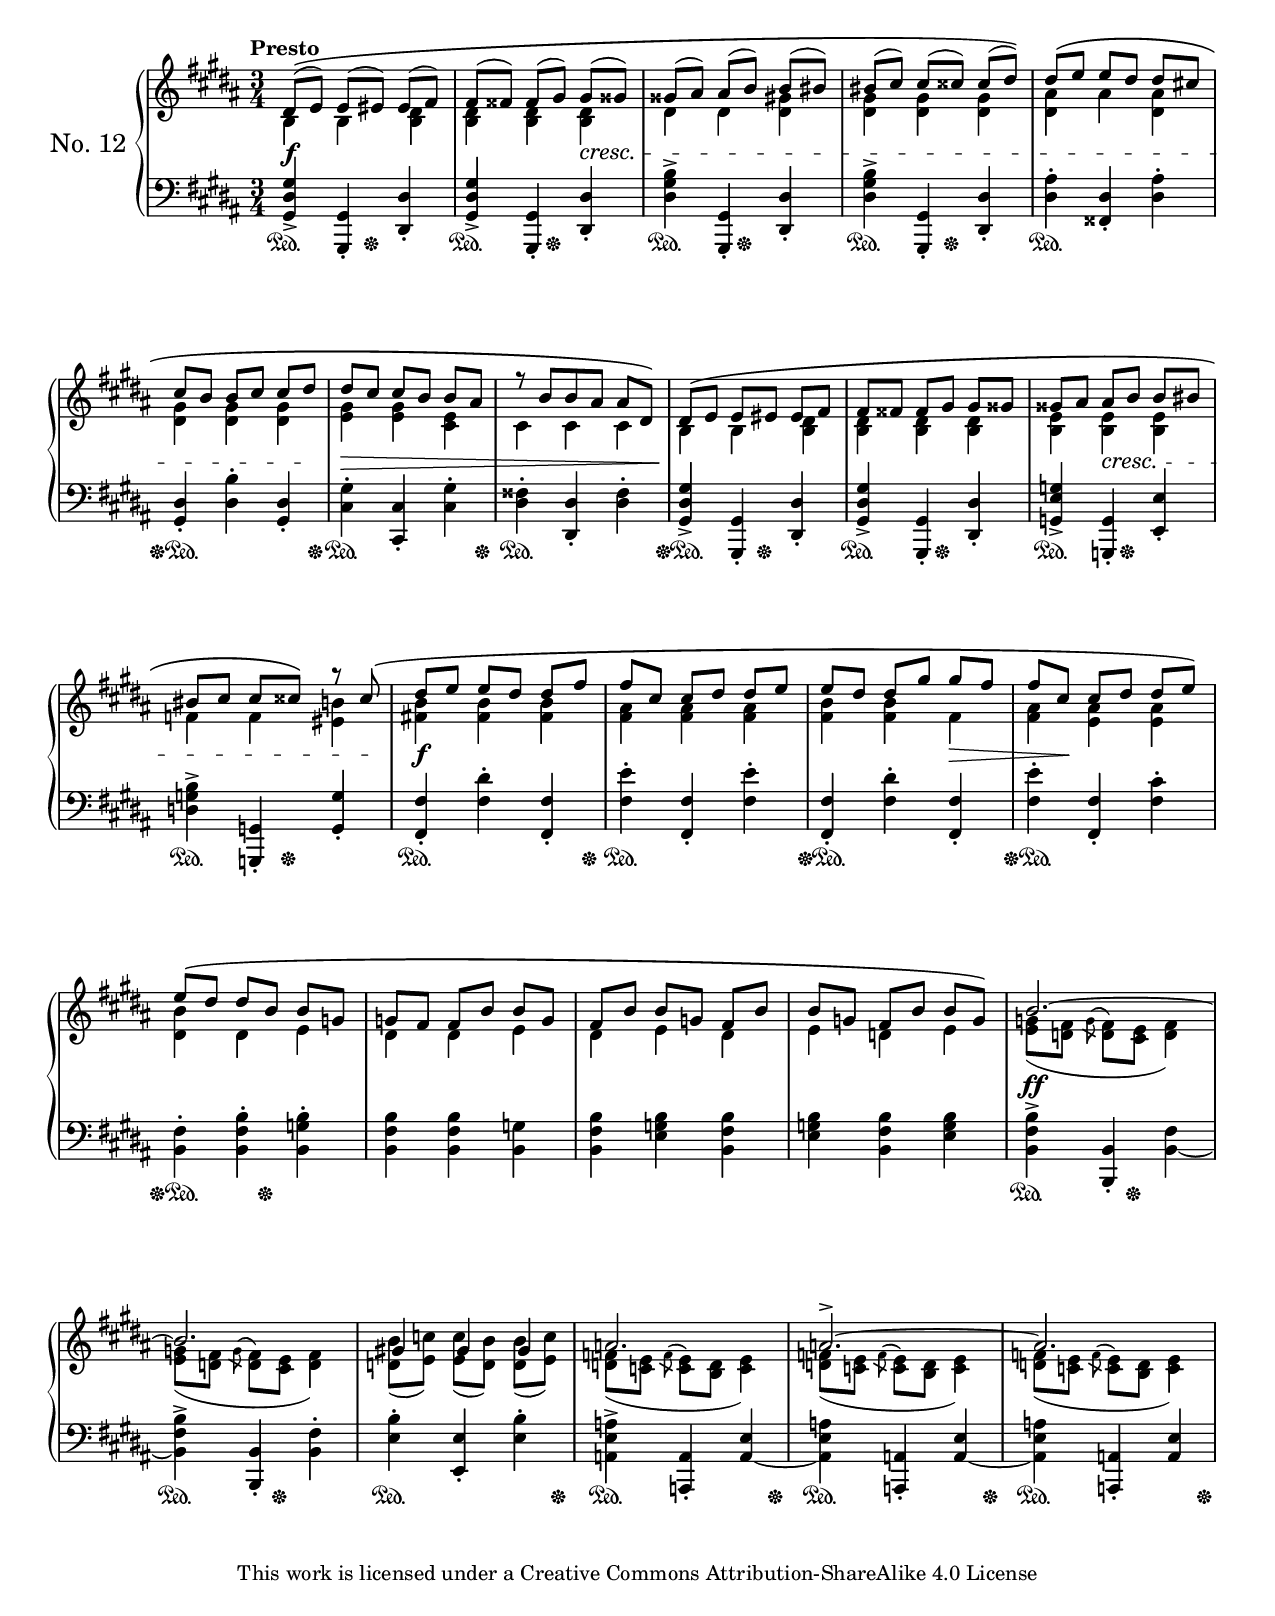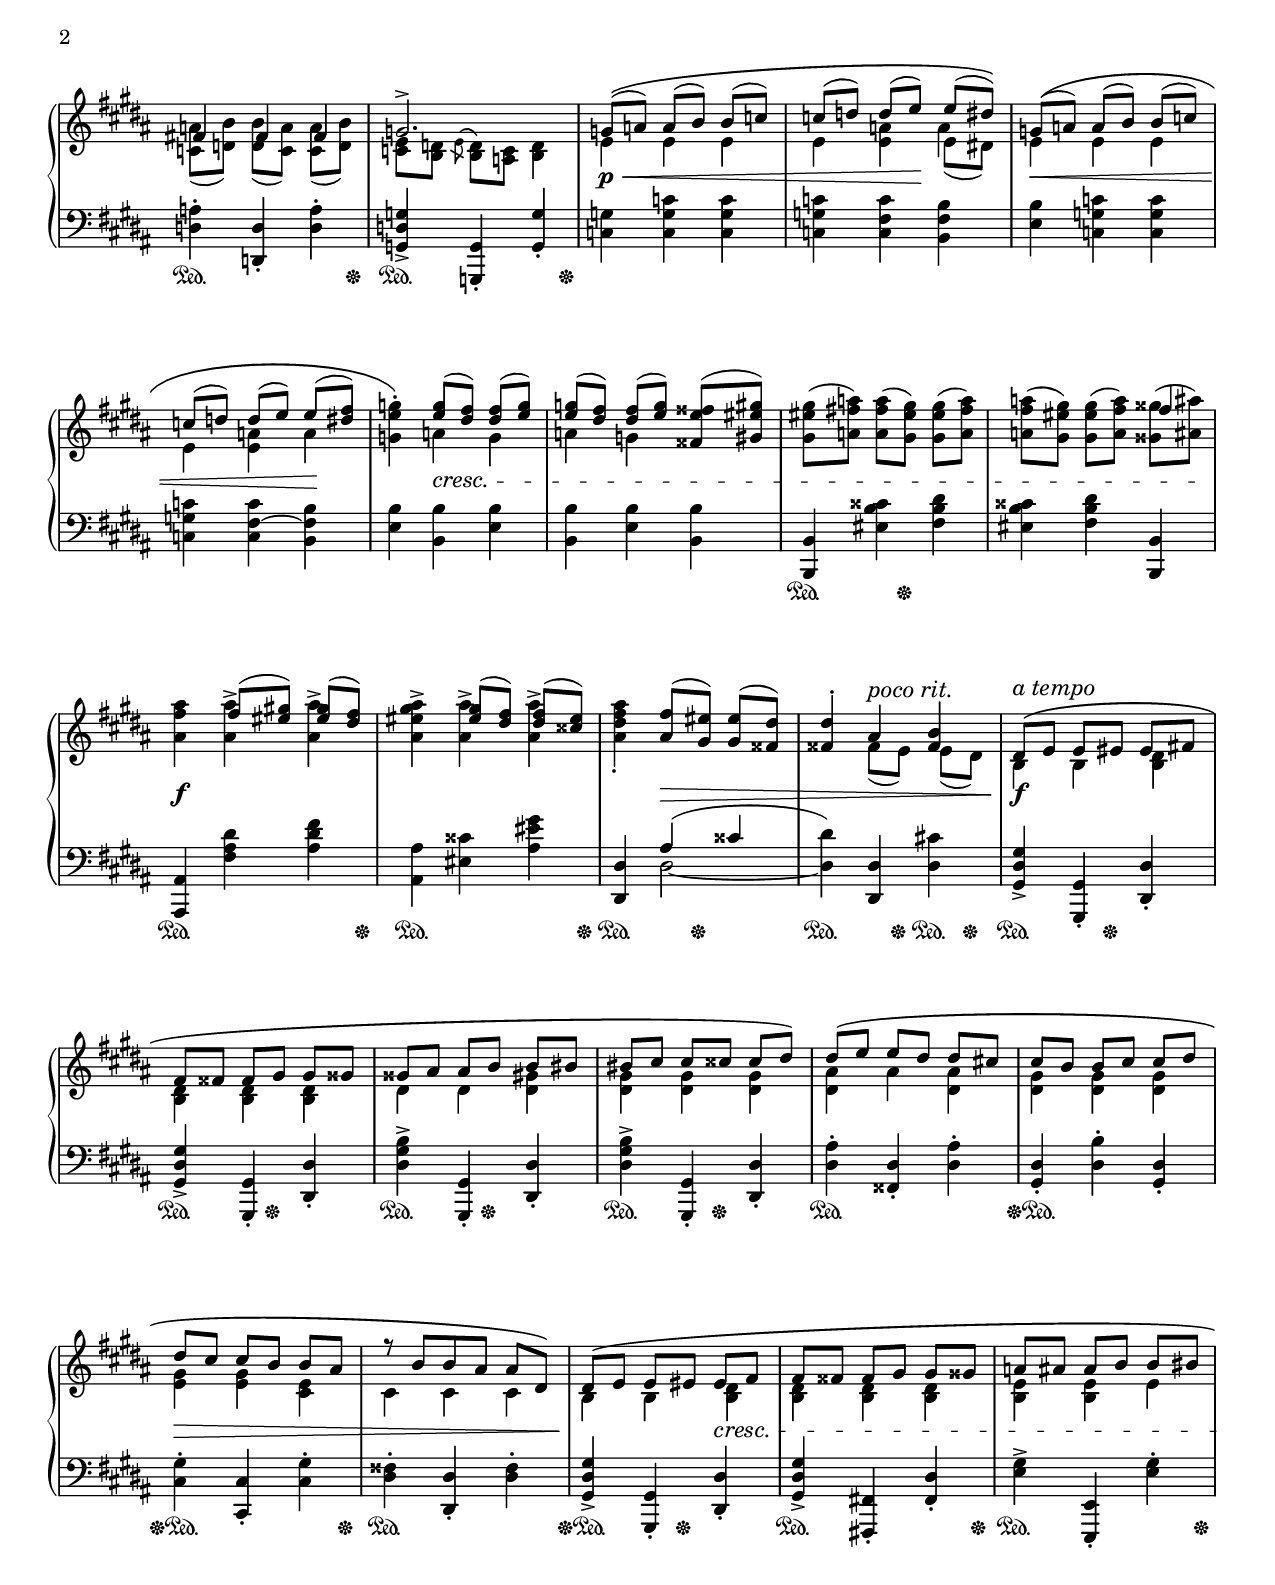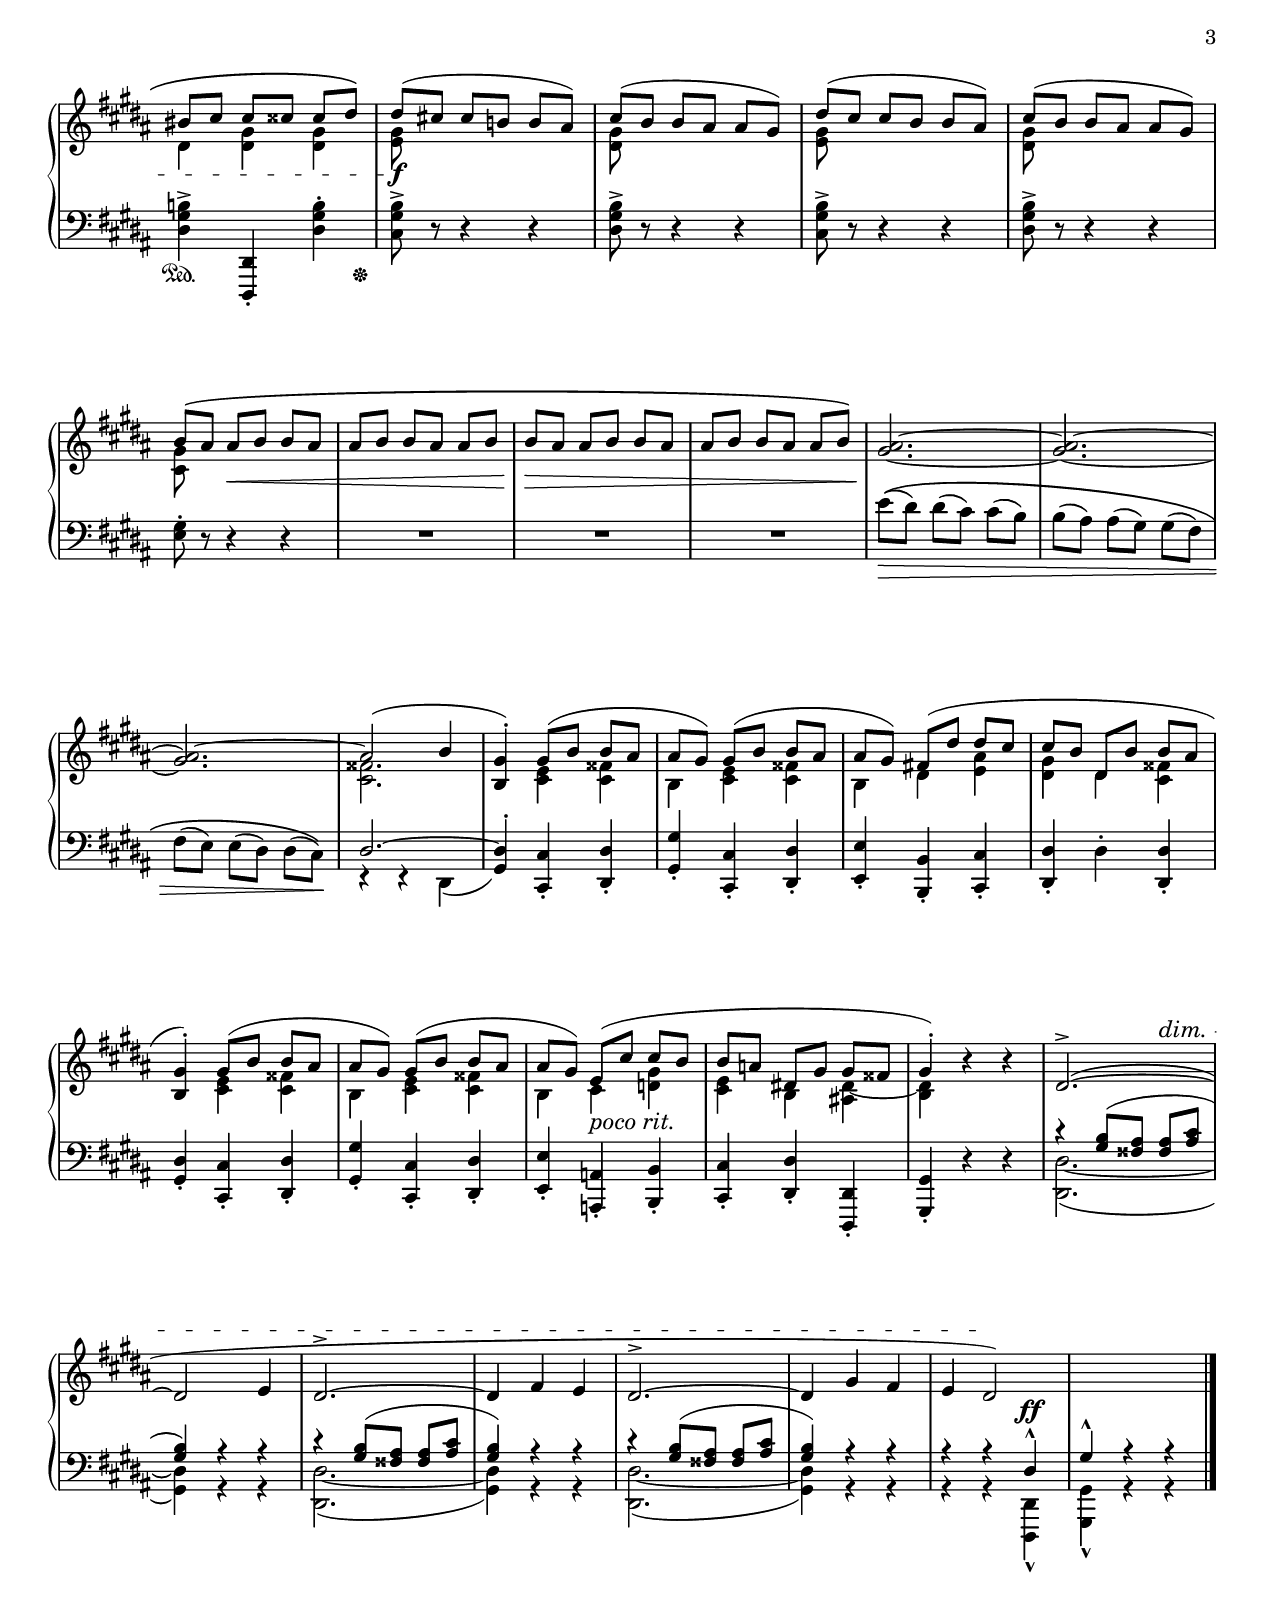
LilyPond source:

\version "2.24.0"

\include "includes/header-paper.ily"
%...+....1....+....2....+....3....+....4....+....5....+....6....+....7....+....

\version "2.24.0"

%...+....1....+....2....+....3....+....4....+....5....+....6....+....7....+....

\version "2.24.0"
\language "english"

\include "global-variables.ily"

%%% Music %%%

global = {
  \time 3/4
  \key gs \minor
  \accidentalStyle piano
  
  % Divide eight notes by twos
  \set Timing.beamExceptions = #'()
  \set Timing.baseMoment = #(ly:make-moment 1/4)
  \set Timing.beatStructure = 1,1,1
}

rightHandUpper = \relative {
  \voiceOne
  ds'8(\( e) e( es) es( fs) |
  fs8( fss) fss( gs) gs( gss) |
  gss8( as) as( b) b( bs) |
  bs( cs) cs( css) css( ds)\) |
  ds8\( e e ds ds cs |
  cs8 b b cs cs ds |
  ds8 cs cs b b as |
  r8 b[ b as] as ds,\) |
  
  \barNumberCheck 9
  ds8\( e e es es fs |
  fs8 fss fss gs gs gss |
  gss8 as as b b bs |
  bs cs cs css\) r css\( |
  ds8 e e ds ds fs |
  fs8 cs cs ds ds e |
  e8 ds ds gs gs fs |
  fs cs cs ds ds e\) |
  
  \barNumberCheck 17
  e8\( ds ds b b g |
  g8 fs fs b b g |
  fs8 b b g fs b |
  b8 g fs b b g\) |
  b2.~ |
  b2. |
  gs4 gs gs |
  a2. |
  
  \barNumberCheck 25
  a2.->~ |
  a2. |
  fs4 fs fs |
  g2.-> |
  g8(\( a) a( b) b( c) |
  c8( d) d( e) e( ds)\) |
  g,8(\( a) a( b) b( c) |
  c8( d) d( e) e( <ds fs>) |
  
  \barNumberCheck 33
  \stemDown <g, e' g>4-.\) \stemUp <e' g>8( <ds fs>) q( <e g>) |
  <e g>8( <ds fs>) q( <e g>) <fss, e' fss>( <gs es' gs>) |
  s2. |
  s2 fs'4 |
  s4 fs8( <es gs>) q( <ds fs>) |
  s4 <es gs>8( <ds fs>) q( <css es>) |
  s4 <as fs'>8( <gs es'>) q( <fss ds'>) |
  <fss ds'>4-. as^\pocoRit <fss b> |
  
  \barNumberCheck 41
  ds8\(^\aTempo e e es es fs |
  fs8 fss fss gs gs gss |
  gss8 as as b b bs |
  bs cs cs css css ds\) |
  ds8\( e e ds ds cs |
  cs8 b b cs cs ds |
  ds8 cs cs b b as |
  r8 b[ b as] as ds,\) |
  
  \barNumberCheck 49
  ds8\( e e es es fs |
  fs8 fss fss gs gs gss |
  a8 as as b b bs |
  bs cs cs css css ds\) |
  ds( cs cs b b as) |
  cs( b b as as gs) 
  ds'( cs cs b b as) |
  cs( b b as as gs) |
  
  \barNumberCheck 57
  b8\( as as b b as |
  as8 b b as as b |
  b8 as as b b as |
  as8 b b as as b\) |
  <gs_~ as^~>2. |
  <gs_~ as^~>2. |
  <gs as~>2. |
  as2( b4 |
  
  \barNumberCheck 65
  <b, gs'>-.) gs'8( b b as |
  as8 gs) gs( b b as |
  as8 gs) fs( ds' ds cs |
  cs8 b ds, b' b as |
  <b, gs'>4-.) gs'8( b b as |
  as8 gs) gs( b b as |
  as8 gs) e( cs' cs b |
  b8 a ds, gs gs fss |
  
  \barNumberCheck 73
  gs4-.) b\rest b\rest | % \pageBreak
  << { ds,2.->~( | } { s2 s4^\dim | } >>
  ds2 e4 |
  ds2.->~ |
  ds4 fs e |
  ds2.->~ |
  ds4 gs fs |
  << { e4 ds2) | } { s4 s2\! | } >>
  s2. |
  \bar "|."
}

rightHandLower = \relative {
  \voiceTwo
  b4 b <b ds> |
  <b ds>4 q q |
  ds4 ds <ds gs> |
  <ds gs>4 q q |
  <ds as'>4 as' <ds, as'> |
  <ds gs>4 q q |
  <e gs>4 q <cs e> |
  cs4 cs cs |
  
  \barNumberCheck 9
  b4 b <b ds> |
  <b ds>4 q q |
  <b e>4 q q |
  f'4 f <es b'> |
  <fs b>4 q q |
  <fs as>4 q q |
  <fs b>4 q fs |
  <fs as>4 <e as> q |
  
  \barNumberCheck 17
  <ds b'>4 ds e |
  ds4 ds e |
  ds4 e ds |
  e4 d e |
  <e g>8( <d fs> \acciaccatura { \slurUp g8 } \slurDown <d fs>8 <cs e> 
    <d fs>4) |
  <e g>8( <d fs> \acciaccatura { \slurUp g8 } \slurDown <d fs>8 <cs e> 
    <d fs>4) |
  <d b'>8( <e c'>) q( <d b'>) q( <e c'>) |
  <d f>8( <c e> \acciaccatura { \slurUp f8 } \slurDown <c e>8 <b d> <c e>4) |
  
  \barNumberCheck 25
  \repeat unfold 2 {
    <d f>8( <c e> \acciaccatura { \slurUp f8 } \slurDown <c e>8 <b d> <c e>4) |
  }
  <c a'>8( <d b'>) q( <c a'>) q( <d b'>) |
  <c e> <b d> \acciaccatura { \slurUp e8 } \slurDown <b d> <a c> <b d>4 |
  e4 e e |
  e4 <e a> << { \voiceFour a4 } \\ { \voiceTwo e8( ds) } >>
  e4 e e |
  e4 <e a> a |
  
  \barNumberCheck 33
  s4 a g |
  a4 g s |
  \slurUp
  <gs es' gs>8( <a fs' a>) q( <gs es' gs>) q( <a fs' a>) |
  <a fs' a>8( <gs es' gs>) q( <a fs' a>) <gss gss'>( <as as'>) |
  <as fs' as>4 <as as'>^> q^> |
  <as es' gs as>4^> <as as'>^> <as as'>^> |
  <as ds fs as>4-. s2 |
  \slurDown
  s4 fss8( e) e( ds) |
  
  \barNumberCheck 41
  b4 b <b ds> |
  <b ds>4 q q |
  ds4 ds <ds gs> |
  <ds gs>4 q q |
  <ds as'>4 as' <ds, as'> |
  <ds gs>4 q q |
  <e gs>4 q <cs e> |
  cs4 cs cs |
  
  \barNumberCheck 49
  b4 b <b ds> |
  <b ds>4 q q |
  <b e>4 q e |
  ds4 <ds gs> q |
  <e gs>8 s s2 |
  <ds gs>8 s s2 |
  <e gs>8 s s2 |
  <ds gs>8 s s2 |
  
  \barNumberCheck 57
  <cs gs'>8 s s2 |
  s2. * 6 |
  <cs fss>2. |
  
  \barNumberCheck 65
  s4 <cs e> <cs fss> |
  b4 <cs e> <cs fss> |
  b4 ds <e as> |
  <ds gs> ds <cs fss> |
  s4 <cs e> <cs fss> |
  b4 <cs e> <cs fss> |
  b4 cs <d gs> |
  <cs e> b <as ds~> |
  
  \barNumberCheck 73
  <b ds>4 s2 |
  \voiceThree
  \staffDown
  r4 <gs b>8( <fss as> q <as cs> |
  <gs b>4) r r |
  r4 <gs b>8( <fss as> q <as cs> |
  <gs b>4) r r |
  r4 <gs b>8( <fss as> q <as cs> |
  <gs b>4) r r |
  r4 r ds-^ |
  gs4-^ r r |
}

rightHand = <<
  \clef treble
  \global
  \set Score.tempoHideNote = ##t 
  \tempo "Presto" 4 = 200
  \new Voice \rightHandUpper
  \new Voice \rightHandLower
>>

leftHand = \relative {
  \clef bass
  \global
  <gs, ds' gs>4-> <gs, gs'>-. <ds' ds'>-. |
  <gs ds' gs>4-> <gs, gs'>-. <ds' ds'>-. |
  <ds' gs b>4-> <gs,, gs'>-. <ds' ds'>-. |
  <ds' gs b>4-> <gs,, gs'>-. <ds' ds'>-. |
  <ds' as'>4-. <fss, ds'>-. <ds' as'>-. |
  <gs, ds'>4-. <ds' b'>-. <gs, ds'>-. |
  <cs gs'>-. <cs, cs'>-. <cs' gs'>-. |
  <ds fss>4-. <ds, ds'>-. <ds' fss>-. |
  
  \barNumberCheck 9
  <gs, ds' gs>4-> <gs, gs'>-. <ds' ds'>-. |
  <gs ds' gs>4-> <gs, gs'>-. <ds' ds'>-. |
  <g e' g>4-> <g, g'>-. <e' e'>-. |
  <d' g b>4-> <g,, g'>-. <g' g'>-. |
  <fs fs'>4-. <fs' ds'>-. <fs, fs'>-. |
  <fs' e'>4-. <fs, fs'>-. <fs' e'>-. |
  <fs, fs'>4-. <fs' ds'>-. <fs, fs'>-. |
  <fs' e'>4-. <fs, fs'>-. <fs' cs'>-. |
  
  \barNumberCheck 17
  <b, fs'>-. <b fs' b>-. <b g' b>-. |
  <b fs' b>4 q <b g'> |
  <b fs' b>4 <e g b> <b fs' b> |
  <e g b>4 <b fs' b> <e g b> |
  <b fs' b>4-> <b, b'>-. <b'_~ fs'> |
  <b fs' b>4-> <b, b'>-. <b' fs'>-. |
  <e b'>4-. <e, e'>-. <e' b'>-. |
  <a, e' a>4-> <a, a'>-. <a'~ e'> |
  
  \barNumberCheck 25
  <a e' a>4 <a, a'>-. <a'_~ e'> |
  <a e' a>4 <a, a'>-. <a' e'> |
  <d a'>4-. <d, d'>-. <d' a'>-. |
  <g, d' g>4-> <g, g'>-. <g' g'>-. |
  <c g'>4 <c g' c> q |
  <c g' c>4 <c fs c'> <b fs' b> |
  <e b'>4 <c g' c>4 q |
  <c g' c>4 <c fs~ c'> <b fs' b> |
  
  \barNumberCheck 33
  <e b'>4 <b b'> <e b'> |
  <b b'>4 <e b'> <b b'> |
  <b, b'>4 <es' b' css> <fs b ds> |
  <es b' css>4 <fs b ds> <b,, b'> |
  <as as'>4 <fs'' as ds> <as ds fs> |
  <as, as'>4 <es' css'> <as es' gs> |
  <ds,, ds'>4 
    << 
      { \voiceThree as''( css | \voiceFour \hideNotes ds4) } 
      \\ 
      { \voiceFour ds,2~ | <ds ds'>4  } 
    >>
    <ds, ds'>4 <ds' cs'> |
    
  \barNumberCheck 41
  <gs, ds' gs>4-> <gs, gs'>-. <ds' ds'>-. |
  <gs ds' gs>4-> <gs, gs'>-. <ds' ds'>-. |
  <ds' gs b>4-> <gs,, gs'>-. <ds' ds'>-. |
  <ds' gs b>4-> <gs,, gs'>-. <ds' ds'>-. |
  <ds' as'>4-. <fss, ds'>-. <ds' as'>-. |
  <gs, ds'>4-. <ds' b'>-. <gs, ds'>-. |
  <cs gs'>-. <cs, cs'>-. <cs' gs'>-. |
  <ds fss>4-. <ds, ds'>-. <ds' fss>-. |
  
  \barNumberCheck 49
  <gs, ds' gs>-> <gs, gs'>-. <ds' ds'>-. |
  <gs ds' gs>4-> <fs, fs'>-. <fs' ds'>-. |
  <e' gs>4-> <e,, e'>-. <e'' gs>-. |
  <ds gs b!>4-> <ds,, ds'>-. <ds'' gs b>-. |
  <cs gs' b>8-> r r4 r |
  <ds gs b>8-> r r4 r |
  <cs gs' b>8-> r r4 r |
  <ds gs b>8-> r r4 r |
  
  \barNumberCheck 57
  <e gs>8-. r r4 r |
  R2. * 3 |
  \voiceFour
  \slurUp
  e'8(^\(\> ds) ds( cs) cs( b) |
  b8( as) as( gs) gs( fs) |
  fs8( e) e( ds) ds( cs)\)\! |
  
  % \barNumberCheck 64
  <<
    { \voiceThree ds2.~ | <gs, ds'>4-. }
    \\
    { \voiceFour r4 r ds( | \hideNotes gs4) }
  >> 
    \oneVoice
    <cs, cs'>4-. <ds ds'>-. |
  <gs gs'>4-. <cs, cs'>-. <ds ds'>-. |
  <e e'>4-. <b b'>-. <cs cs'>-. |
  <ds ds'>4-. ds'-. <ds, ds'>-. |
  <gs ds'>4-. <cs, cs'>4-. <ds ds'>-. |
  <gs gs'>4-. <cs, cs'>-. <ds ds'>-. |
  <e e'>4-. <a, a'>-. <b b'>-. |
  <cs cs'>4-. <ds ds'>-. <ds, ds'>-.
    
  \barNumberCheck 73
  <gs gs'>-. r r |
  \voiceFour
  <ds' ds'~>2.( |
  <gs ds'>4) r r |
  <ds ds'~>2.( |
  <gs ds'>4) r r |
  <ds ds'~>2.( |
  <gs ds'>4) r r |
  r4 r <ds, ds'>-^ |
  <gs gs'>4-^ r r |
}

dynamics = {
  \override TextScript.Y-offset = -0.5
  s2.\f |
  s2 s4\cresc |
  s2. * 3 |
  s2 s8. s16\endcresc |
  s2.\> |
  s2. |
  
  \barNumberCheck 9
  s2.\! |
  s2. |
  s4 s2\cresc |
  s2 s8. s16\endcresc |
  s2.\f |
  s2. |
  s2 s4\> |
  s8 s\! s2 |
  
  \barNumberCheck 17
  s2. * 4 |
  s2.\ff |
  s2. * 3 |
  
  \barNumberCheck 25
  s2. * 4 |
  s2.\p\< |
  s4. s\! |
  s2.\< |
  s2 s4\! |
  
  \barNumberCheck 33
  s4 s2\cresc |
  s2. * 2 |
  s2 s8. s16\endcresc
  s2.\f |
  s2. |
  s4 s2\> |
  s2. |
  
  \barNumberCheck 41
  s2.\f |
  s2. * 5 |
  s2.\> |
  s2. |
  
  \barNumberCheck 49
  s2\! s4\cresc |
  s2. * 3 |
  s2.\f |
  s2. * 3 |
  
  \barNumberCheck 57
  s4 s2\< |
  s2. |
  s2.\> |
  s2. |
  s2.\! |
  s2. * 3 |
  
  \barNumberCheck 65
  s2. * 6 |
  s4 s2^\pocoRit |
  s2. |
  
  \barNumberCheck 73
  s2. * 7 |
  s2 s4\ff |
}

pedal = {
  \repeat unfold 4 { s4.\sustainOn s\sustainOff | }
  s2.\sustainOn |
  s2\sustainOff\sustainOn s8. s16\sustainOff |
  s2\sustainOn s8. s16\sustainOff |
  s2.\sustainOn |
  
  \barNumberCheck 9
  s4.\sustainOff\sustainOn s\sustainOff |
  \repeat unfold 3 { s4.\sustainOn s\sustainOff | }
  s2\sustainOn s8. s16\sustainOff |
  s2.\sustainOn |
  s2.\sustainOff\sustainOn |
  s2.\sustainOff\sustainOn |
  
  \barNumberCheck 17
  s4.\sustainOff\sustainOn s\sustainOff |
  s2. * 3 |
  s4.\sustainOn s\sustainOff |
  s4.\sustainOn s\sustainOff |
  s2\sustainOn s8. s16\sustainOff |
  s2\sustainOn s8. s16\sustainOff |
  
  \barNumberCheck 25
  \repeat unfold 4 { s2\sustainOn s8. s16\sustainOff | }
  s2. * 4 |
  
  \barNumberCheck 33
  s2. * 2 |
  s4.\sustainOn s\sustainOff |
  s2. |
  s2\sustainOn s8. s16\sustainOff |
  s2\sustainOn s8. s16\sustainOff |
  s4.\sustainOn s\sustainOff |
  s4.\sustainOn s8\sustainOff s\sustainOn s\sustainOff |
  
  \barNumberCheck 41
  \repeat unfold 4 { s4.\sustainOn s\sustainOff | }
  s2.\sustainOn |
  s2.\sustainOff\sustainOn |
  s2\sustainOff\sustainOn s8. s16\sustainOff |
  s2.\sustainOn |
  
  \barNumberCheck 49
  s4.\sustainOff\sustainOn s\sustainOff |
  \repeat unfold 3 { s2\sustainOn s8. s16\sustainOff | }
}

forceBreaks = {
  \repeat unfold 9 { s2. * 8 | }
  
  \barNumberCheck 73
  s2.\pageBreak |
}

preludeTwelveMusic = \score { 
  \keepWithTag #'layout
  \new PianoStaff \with { 
    instrumentName = \markup \huge "No. 12"
  } <<
    \new Staff = "upper" \rightHand
    \new Dynamics \dynamics
    \new Staff = "lower" \leftHand
    \new Dynamics \pedal
    \new Devnull \forceBreaks
  >>
  \layout {}
}

preludeTwelveMidi = \book {
  \bookOutputName "prelude-op28-no12"
  \score { 
    \keepWithTag #'midi
    <<
      \new Staff = "upper" << \rightHand \dynamics >> 
      \new Staff = "lower" << \leftHand \dynamics >> 
    >>
    \midi {}
  }
}


% Doesn't have forceBreaks
preludeTwelveMusic = \score { 
  \keepWithTag #'layout
  \new PianoStaff \with { 
    instrumentName = \markup \huge "No. 12"
  } <<
    \new Staff = "upper" \rightHand
    \new Dynamics \dynamics
    \new Staff = "lower" \leftHand
    \new Dynamics \pedal
  >>
  \layout {}
}


\preludeTwelveMusic
\preludeTwelveMidi
